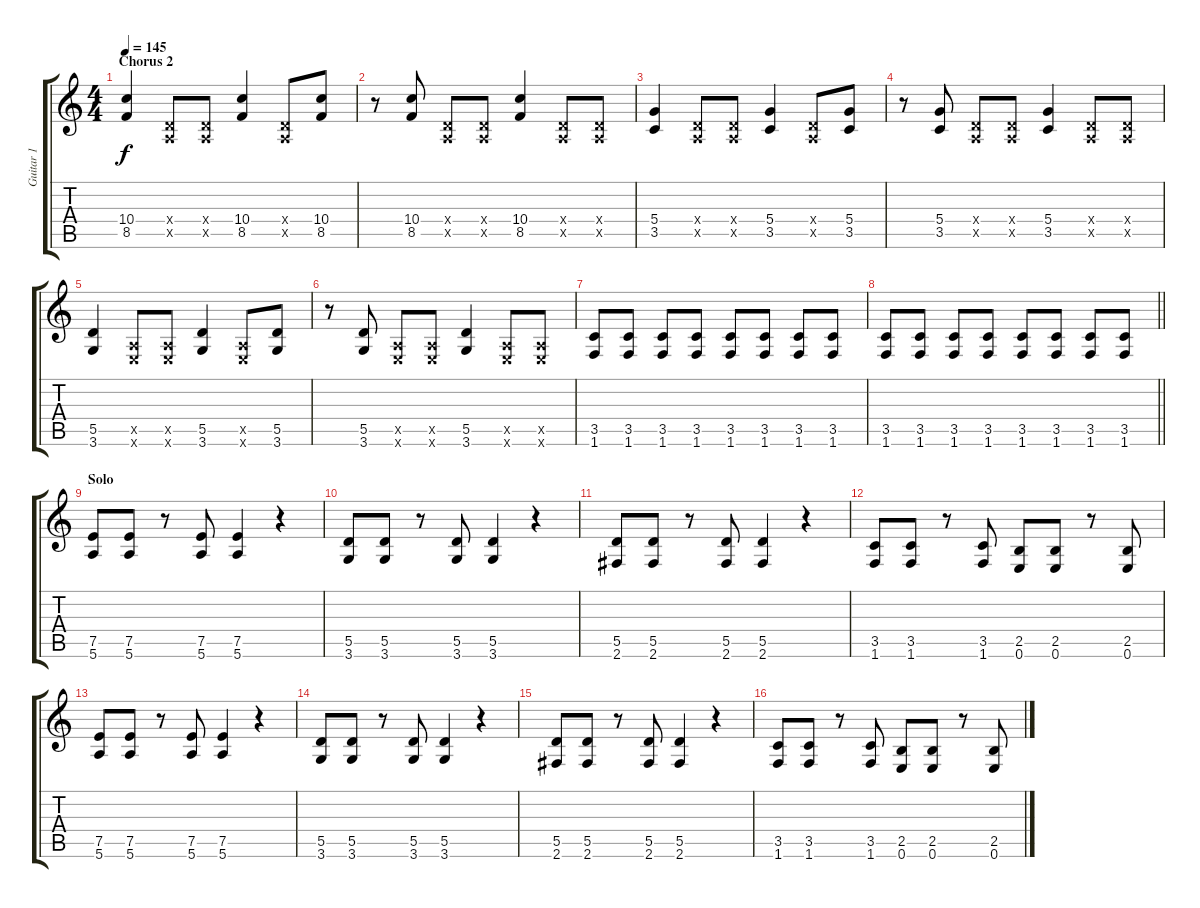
\track ("Guitar 1" "Guitar 1") {instrument overdrivenguitar}
\staff {score tabs}
\tuning (E4 B3 G3 D3 A2 E2) {hide}
\ts (4 4)
\section ("" "Chorus 2")
\tempo 145
\clef g2
\ks c
(10.4 8.5).4{dy f} (0.4{x} 0.5{x}).8 (0.4{x} 0.5{x}).8 (10.4 8.5).4 (0.4{x} 0.5{x}).8 (10.4 8.5).8 |
r.8 (10.4 8.5).8 (0.4{x} 0.5{x}).8 (0.4{x} 0.5{x}).8 (10.4 8.5).4 (0.4{x} 0.5{x}).8 (0.4{x} 0.5{x}).8 |
(5.4 3.5).4 (0.4{x} 0.5{x}).8 (0.4{x} 0.5{x}).8 (5.4 3.5).4 (0.4{x} 0.5{x}).8 (5.4 3.5).8 |
r.8 (5.4 3.5).8 (0.4{x} 0.5{x}).8 (0.4{x} 0.5{x}).8 (5.4 3.5).4 (0.4{x} 0.5{x}).8 (0.4{x} 0.5{x}).8 |
(5.5 3.6).4 (0.5{x} 0.6{x}).8 (0.5{x} 0.6{x}).8 (5.5 3.6).4 (0.5{x} 0.6{x}).8 (5.5 3.6).8 |
r.8 (5.5 3.6).8 (0.5{x} 0.6{x}).8 (0.5{x} 0.6{x}).8 (5.5 3.6).4 (0.5{x} 0.6{x}).8 (0.5{x} 0.6{x}).8 |
(3.5 1.6).8 (3.5 1.6).8 (3.5 1.6).8 (3.5 1.6).8 (3.5 1.6).8 (3.5 1.6).8 (3.5 1.6).8 (3.5 1.6).8 |
\barLineRight lightlight
(3.5 1.6).8 (3.5 1.6).8 (3.5 1.6).8 (3.5 1.6).8 (3.5 1.6).8 (3.5 1.6).8 (3.5 1.6).8 (3.5 1.6).8 |
\section ("" "Solo")
(7.5 5.6).8 (7.5 5.6).8 r.8 (7.5 5.6).8 (7.5 5.6).4 r.4 |
(5.5 3.6).8 (5.5 3.6).8 r.8 (5.5 3.6).8 (5.5 3.6).4 r.4 |
(5.5 2.6).8 (5.5 2.6).8 r.8 (5.5 2.6).8 (5.5 2.6).4 r.4 |
(3.5 1.6).8 (3.5 1.6).8 r.8 (3.5 1.6).8 (2.5 0.6).8 (2.5 0.6).8 r.8 (2.5 0.6).8 |
(7.5 5.6).8 (7.5 5.6).8 r.8 (7.5 5.6).8 (7.5 5.6).4 r.4 |
(5.5 3.6).8 (5.5 3.6).8 r.8 (5.5 3.6).8 (5.5 3.6).4 r.4 |
(5.5 2.6).8 (5.5 2.6).8 r.8 (5.5 2.6).8 (5.5 2.6).4 r.4 |
(3.5 1.6).8 (3.5 1.6).8 r.8 (3.5 1.6).8 (2.5 0.6).8 (2.5 0.6).8 r.8 (2.5 0.6).8
